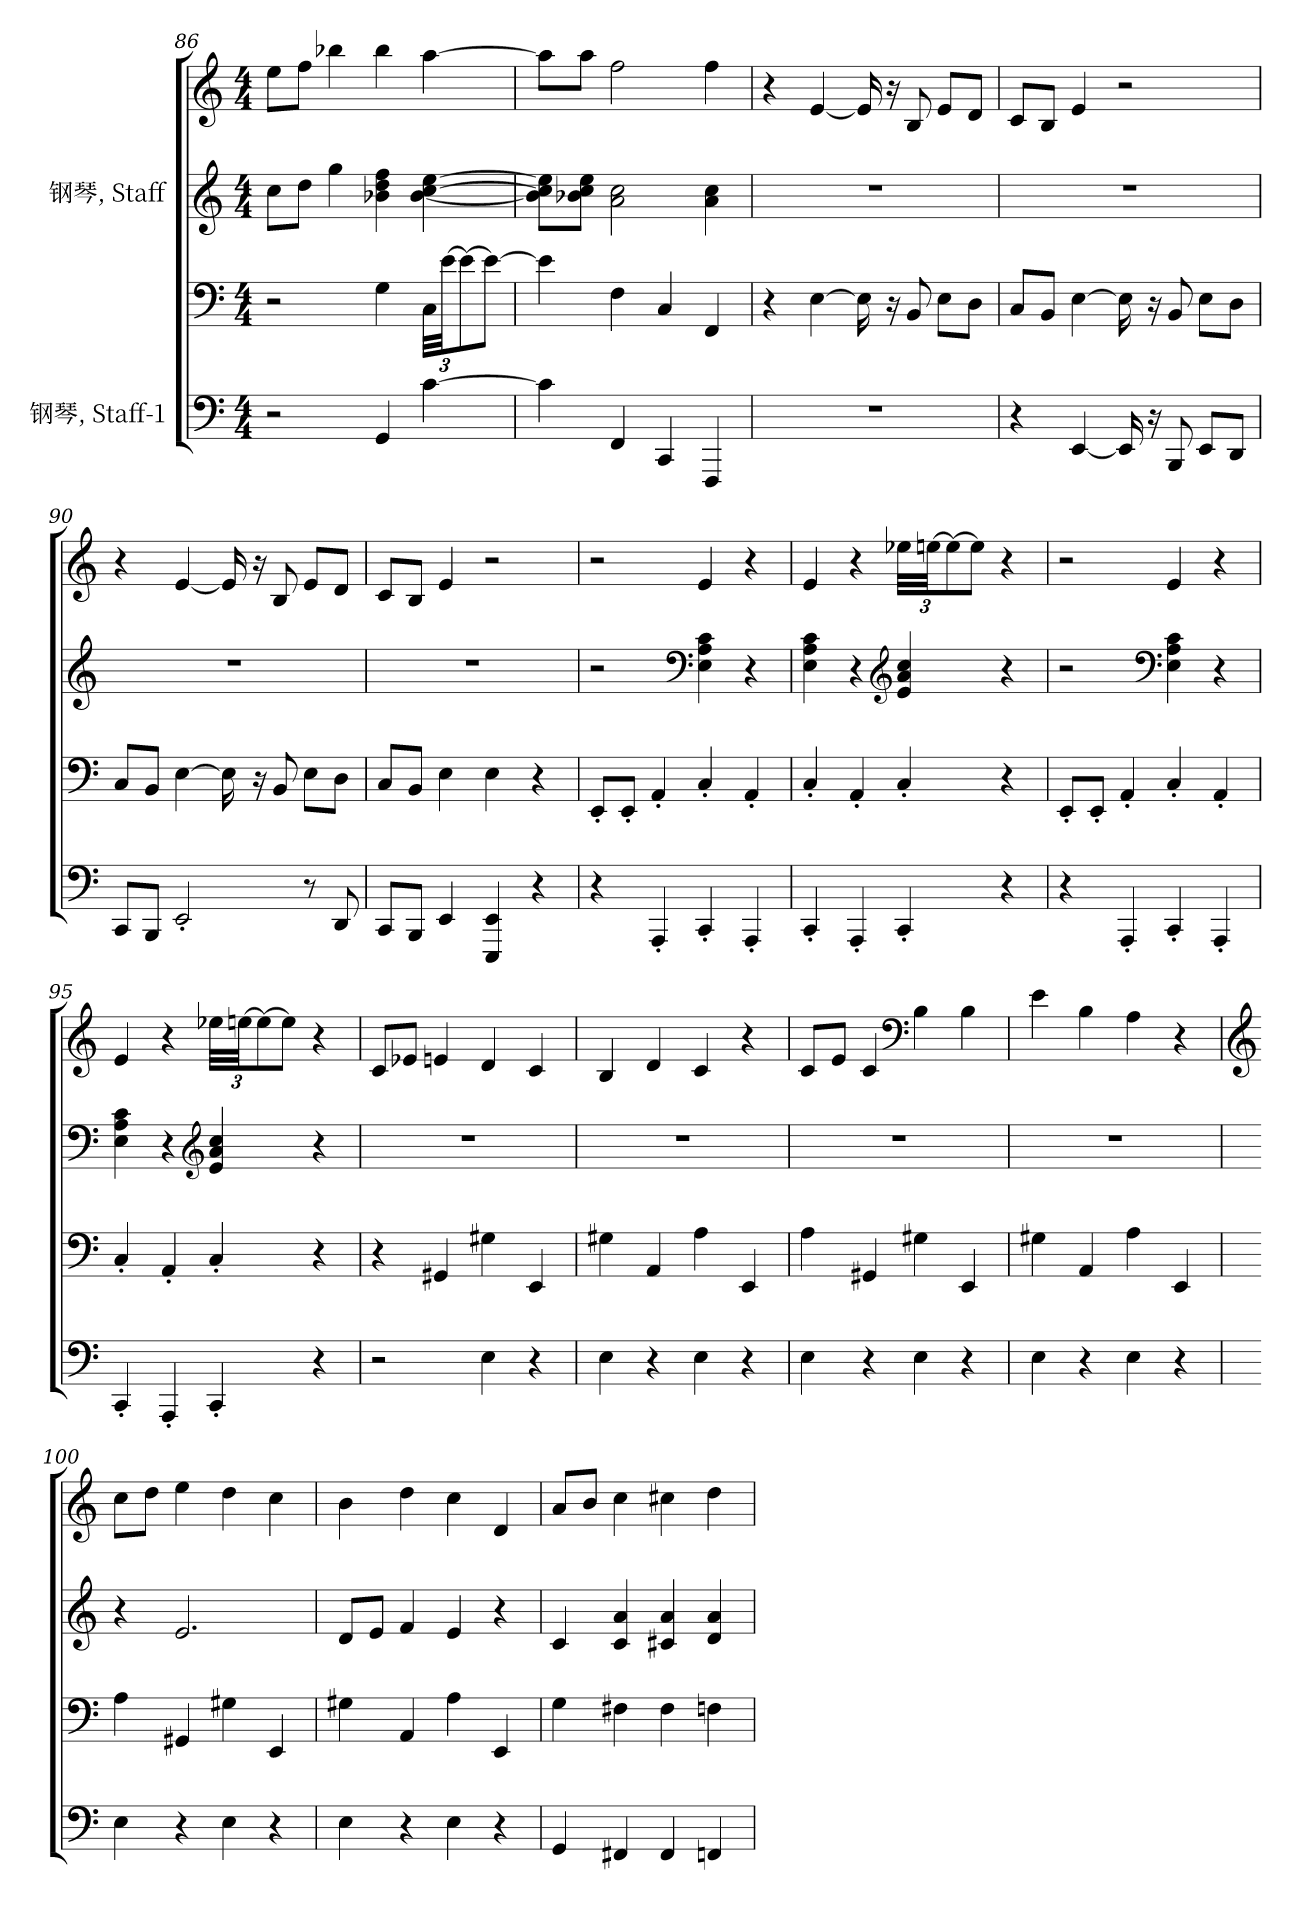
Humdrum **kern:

**kern	**kern	**kern	**kern
*part2	*part2	*part1	*part1
*staff4	*staff3	*staff2	*staff1
*I"钢琴, Staff-1	*	*I"钢琴, Staff	*
!!LO:LB:g=z
*clefF4	*clefF4	*clefG2	*clefG2
*k[]	*k[]	*k[]	*k[]
*M4/4	*M4/4	*M4/4	*M4/4
=86	=86	=86	=86
2r	2r	8cc\L	8ee\L
.	.	8dd\J	8ff\J
.	.	4gg\	4bb-X\
4GG/	4G\	4b-X\ 4dd\ 4ff\	4bb-\
*	*Xbrackettup	*	*
[4c\	48C\LLL	[4b-\ [4cc\ [4ee\	[4aa\
.	[48e\JJ	.	.
.	12e\_	.	.
.	8e\J_	.	.
=87	=87	=87	=87
4c\]	4e\]	8b-\] 8cc\] 8ee\]L	8aa\L]
.	.	8b-X\ 8cc\ 8ee\J	8aa\J
4FF/	4F\	2a\ 2cc\	2ff\
4CC/	4C/	.	.
4FFF/	4FF/	4a\ 4cc\	4ff\
=88	=88	=88	=88
1r	4r	1r	4r
*	*	*	*MM140
.	[4E\	.	[4e/
.	16E\]	.	16e/]
.	16r	.	16r
.	8BB/	.	8B/
.	8E\L	.	8e/L
.	8D\J	.	8d/J
=89	=89	=89	=89
4r	8C/L	1r	8c/L
.	8BB/J	.	8B/J
[4EE/	[4E\	.	4e/
16EE/]	16E\]	.	2r
16r	16r	.	.
8BBB/	8BB/	.	.
8EE/L	8E\L	.	.
8DD/J	8D\J	.	.
!!LO:PB:g=z
=90	=90	=90	=90
8CC/L	8C/L	1r	4r
8BBB/J	8BB/J	.	.
2EE'/	[4E\	.	[4e/
.	16E\]	.	16e/]
.	16r	.	16r
.	8BB/	.	8B/
8r	8E\L	.	8e/L
8DD/	8D\J	.	8d/J
=91	=91	=91	=91
8CC/L	8C/L	1r	8c/L
8BBB/J	8BB/J	.	8B/J
4EE/	4E\	.	4e/
4EEE/ 4EE/	4E\	.	2r
4r	4r	.	.
=92	=92	=92	=92
4r	8EE'/L	2r	2r
.	8EE'/J	.	.
4AAA'/	4AA'/	.	.
*	*	*clefF4	*
4CC'/	4C'/	4E\ 4A\ 4c\	4e/
4AAA'/	4AA'/	4r	4r
=93	=93	=93	=93
4CC'/	4C'/	4E\ 4A\ 4c\	4e/
4AAA'/	4AA'/	4r	4r
*	*	*clefG2	*
*	*	*	*Xbrackettup
4CC'/	4C'/	4e/ 4a/ 4cc/	48ee-X\LLL
.	.	.	[48een\JJ
.	.	.	12ee\_
.	.	.	8ee\J]
4r	4r	4r	4r
=94	=94	=94	=94
4r	8EE'/L	2r	2r
.	8EE'/J	.	.
4AAA'/	4AA'/	.	.
*	*	*clefF4	*
4CC'/	4C'/	4E\ 4A\ 4c\	4e/
4AAA'/	4AA'/	4r	4r
!!LO:LB:g=z
=95	=95	=95	=95
4CC'/	4C'/	4E\ 4A\ 4c\	4e/
4AAA'/	4AA'/	4r	4r
*	*	*clefG2	*
4CC'/	4C'/	4e/ 4a/ 4cc/	48ee-X\LLL
.	.	.	[48een\JJ
.	.	.	12ee\_
.	.	.	8ee\J]
4r	4r	4r	4r
=96	=96	=96	=96
2r	4r	1r	8c/L
.	.	.	8e-X/J
.	4GG#X/	.	4en/
4E\	4G#X\	.	4d/
4r	4EE/	.	4c/
=97	=97	=97	=97
4E\	4G#X\	1r	4B/
4r	4AA/	.	4d/
4E\	4A\	.	4c/
4r	4EE/	.	4r
=98	=98	=98	=98
4E\	4A\	1r	8c/L
.	.	.	8e/J
4r	4GG#X/	.	4c/
*	*	*	*clefF4
4E\	4G#X\	.	4B\
4r	4EE/	.	4B\
=99	=99	=99	=99
4E\	4G#X\	1r	4e\
4r	4AA/	.	4B\
4E\	4A\	.	4A\
4r	4EE/	.	4r
!!LO:LB:g=z
=100	=100	=100	=100
*	*	*	*clefG2
4E\	4A\	4r	8cc\L
.	.	.	8dd\J
4r	4GG#X/	2.e/	4ee\
4E\	4G#X\	.	4dd\
4r	4EE/	.	4cc\
=101	=101	=101	=101
4E\	4G#X\	8d/L	4b\
.	.	8e/J	.
4r	4AA/	4f/	4dd\
4E\	4A\	4e/	4cc\
4r	4EE/	4r	4d/
=102	=102	=102	=102
4GG/	4G\	4c/	8a/L
.	.	.	8b/J
4FF#X/	4F#X\	4c/ 4a/	4cc\
4FF#/	4F#\	4c#X/ 4a/	4cc#X\
4FFn/	4Fn\	4d/ 4a/	4dd\
=	=	=	=
*-	*-	*-	*-
